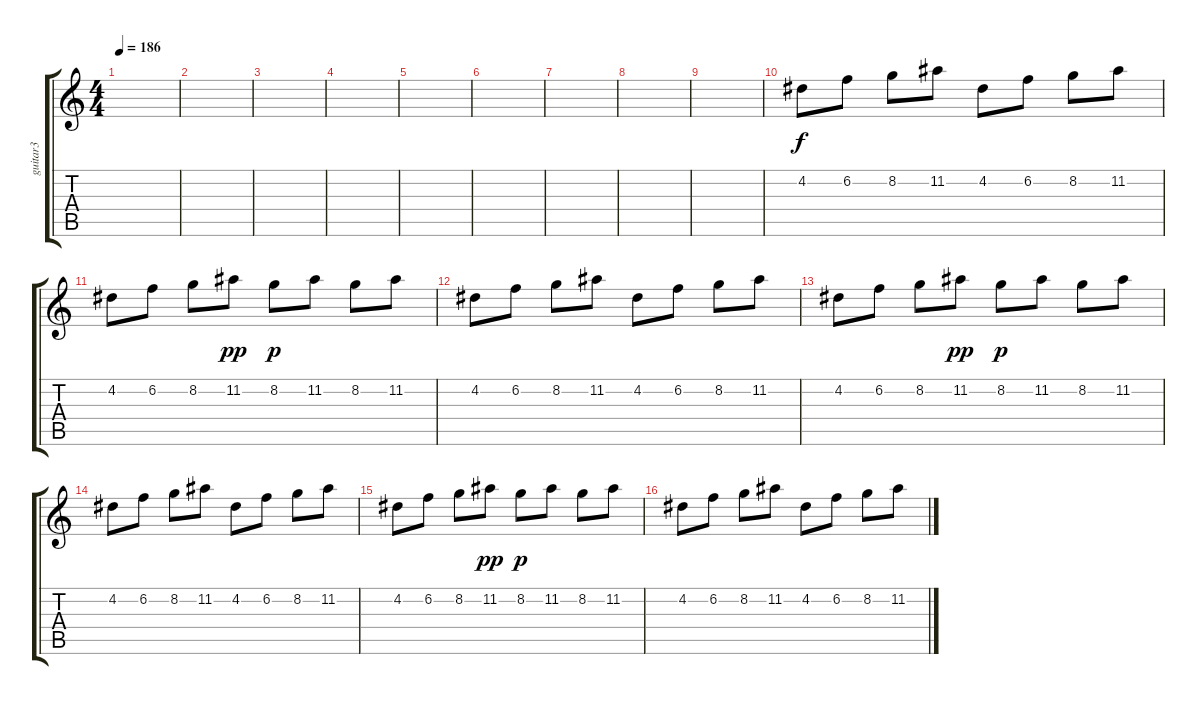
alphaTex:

\track ("guitar3" "guitar3") {instrument distortionguitar}
\staff {score tabs}
\tuning (E4 B3 G3 D3 A2 E2) {hide}
\ts (4 4)
\tempo 186
\clef g2
\ks c
|
|
|
|
|
|
|
|
|
4.2.8 6.2.8 8.2.8 11.2.8 4.2.8 6.2.8 8.2.8 11.2.8 |
4.2.8 6.2.8 8.2.8 11.2.8{dy pp} 8.2.8{dy p} 11.2.8 8.2.8 11.2.8 |
4.2.8 6.2.8 8.2.8 11.2.8 4.2.8 6.2.8 8.2.8 11.2.8 |
4.2.8 6.2.8 8.2.8 11.2.8{dy pp} 8.2.8{dy p} 11.2.8 8.2.8 11.2.8 |
4.2.8 6.2.8 8.2.8 11.2.8 4.2.8 6.2.8 8.2.8 11.2.8 |
4.2.8 6.2.8 8.2.8 11.2.8{dy pp} 8.2.8{dy p} 11.2.8 8.2.8 11.2.8 |
4.2.8 6.2.8 8.2.8 11.2.8 4.2.8 6.2.8 8.2.8 11.2.8
